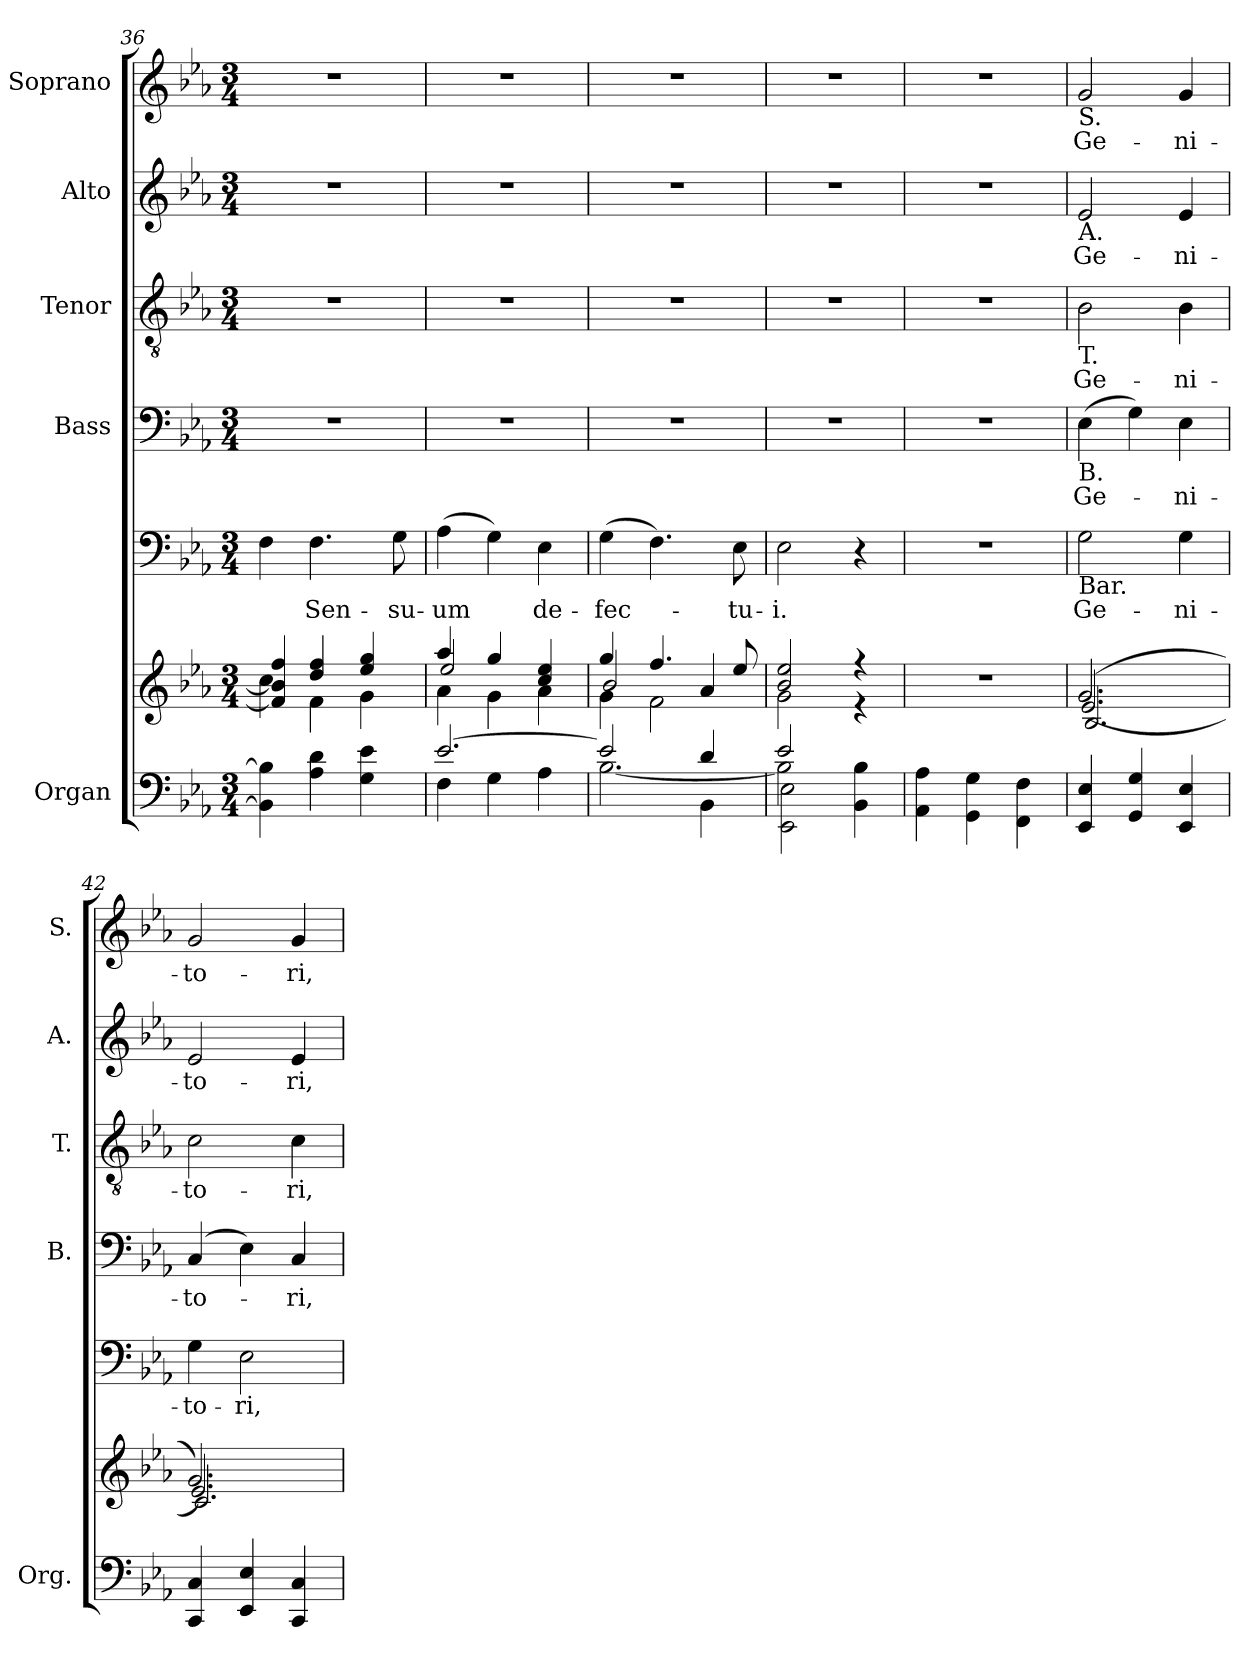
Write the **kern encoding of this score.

**kern	**kern	**kern	**text	**kern	**text	**kern	**text	**kern	**text	**kern	**text
*part6	*part6	*part5	*part5	*part4	*part4	*part3	*part3	*part2	*part2	*part1	*part1
*staff7	*staff6	*staff5	*staff5	*staff4	*staff4	*staff3	*staff3	*staff2	*staff2	*staff1	*staff1
*I"Organ	*	*	*	*I"Bass	*	*I"Tenor	*	*I"Alto	*	*I"Soprano	*
*I'Org.	*	*	*	*I'B.	*	*I'T.	*	*I'A.	*	*I'S.	*
*clefF4	*clefG2	*clefF4	*	*clefF4	*	*clefGv2	*	*clefG2	*	*clefG2	*
*	*	*	*	*	*	*ITrd7c12	*	*	*	*	*
*k[b-e-a-]	*k[b-e-a-]	*k[b-e-a-]	*	*k[b-e-a-]	*	*k[b-e-a-]	*	*k[b-e-a-]	*	*k[b-e-a-]	*
*E-:	*E-:	*E-:	*	*E-:	*	*E-:	*	*E-:	*	*E-:	*
*M3/4	*M3/4	*M3/4	*	*M3/4	*	*M3/4	*	*M3/4	*	*M3/4	*
=36	=36	=36	=36	=36	=36	=36	=36	=36	=36	=36	=36
*	*^	*	*	*	*	*	*	*	*	*	*
!	!	!	!	!	!LO:N:vis=1	!	!LO:N:vis=1	!	!LO:N:vis=1	!	!LO:N:vis=1	!
4BB-i\] 4B-i]	4cci\	4fi/] 4b-i] 4ffi	4Fi\	.	2.r	.	2.r	.	2.r	.	2.r	.
!	!	!	!	!LO:LY:b:color=#000000	!	!	!	!	!	!	!	!
4A-i\ 4di	4ddi/ 4ffi	4fi\	4.Fi\	Sen-	.	.	.	.	.	.	.	.
4Gi\ 4e-i	4ee-i/ 4ggi	4gi\	.	.	.	.	.	.	.	.	.	.
!	!	!	!	!LO:LY:b:color=#000000	!	!	!	!	!	!	!	!
.	.	.	8Gi\	-su-	.	.	.	.	.	.	.	.
=37	=37	=37	=37	=37	=37	=37	=37	=37	=37	=37	=37	=37
*^	*	*^	*	*	*	*	*	*	*	*	*	*
!	!	!	!	!	!	!LO:LY:b:color=#000000	!LO:N:vis=1	!	!LO:N:vis=1	!	!LO:N:vis=1	!	!LO:N:vis=1	!
[>2.e-i/	4Fi\	4aa-i/	2ee-i/	4a-i\	(4A-i\	-um	2.r	.	2.r	.	2.r	.	2.r	.
.	4Gi\	4ggi/	.	4gi\	4Gi\)	.	.	.	.	.	.	.	.	.
!	!	!	!	!	!	!LO:LY:b:color=#000000	!	!	!	!	!	!	!	!
.	4A-i\	4cci/ 4ee-i	4ryy	4a-i\	4E-i\	de-	.	.	.	.	.	.	.	.
=38	=38	=38	=38	=38	=38	=38	=38	=38	=38	=38	=38	=38	=38	=38
*	*^	*	*	*	*	*	*	*	*	*	*	*	*	*
!	!	!	!	!	!	!	!LO:LY:b:color=#000000	!LO:N:vis=1	!	!LO:N:vis=1	!	!LO:N:vis=1	!	!LO:N:vis=1	!
2e-i/]	[<2.B-i\	2ryy	4ggi/	2b-i/	4gi\	(4Gi\	-fec-	2.r	.	2.r	.	2.r	.	2.r	.
.	.	.	4.ffi/	.	2fi\	4.Fi\)	.	.	.	.	.	.	.	.	.
4di/	.	4BB-i\	.	4a-i/	.	.	.	.	.	.	.	.	.	.	.
!	!	!	!	!	!	!	!LO:LY:b:color=#000000	!	!	!	!	!	!	!	!
.	.	.	8ee-i/	.	.	8E-i\	-tu-	.	.	.	.	.	.	.	.
*	*	*	*	*v	*v	*	*	*	*	*	*	*	*	*	*
=39	=39	=39	=39	=39	=39	=39	=39	=39	=39	=39	=39	=39	=39	=39
!	!	!	!	!	!	!LO:LY:b:color=#000000	!LO:N:vis=1	!	!LO:N:vis=1	!	!LO:N:vis=1	!	!LO:N:vis=1	!
2e-i/	2B-i\]	2EE-i\ 2E-i	2b-i/ 2ee-i	2gi\	2E-i\	-i.	2.r	.	2.r	.	2.r	.	2.r	.
4ryy	4BB-i\ 4B-i	4ryy	4r	4r	4r	.	.	.	.	.	.	.	.	.
=40	=40	=40	=40	=40	=40	=40	=40	=40	=40	=40	=40	=40	=40	=40
!	!	!	!LO:N:vis=1	!	!LO:N:vis=1	!	!LO:N:vis=1	!	!LO:N:vis=1	!	!LO:N:vis=1	!	!LO:N:vis=1	!
*v	*v	*v	*	*	*	*	*	*	*	*	*	*	*	*
*	*v	*v	*	*	*	*	*	*	*	*	*	*
4AA-i\ 4A-i	2.r	2.r	.	2.r	.	2.r	.	2.r	.	2.r	.
4GGi\ 4Gi	.	.	.	.	.	.	.	.	.	.	.
4FFi\ 4Fi	.	.	.	.	.	.	.	.	.	.	.
!!LO:LB:g=z
=41	=41	=41	=41	=41	=41	=41	=41	=41	=41	=41	=41
*	*^	*	*	*	*	*	*	*	*	*	*
*	*	*^	*	*	*	*	*	*	*	*	*	*
!	!	!	!	!	!LO:LY:b:color=#000000	!	!	!	!	!	!	!	!
!	!	!	!	!	!	!	!LO:LY:b:color=#000000	!	!	!	!	!	!
!	!	!	!	!	!	!	!	!	!LO:LY:b:color=#000000	!	!	!	!
!	!	!	!	!	!	!	!	!	!	!	!LO:LY:b:color=#000000	!	!
!	!	!	!	!	!	!	!	!	!	!	!	!LO:TX:b:t=S.	!
!	!	!	!	!	!	!	!	!	!	!LO:TX:b:t=A.	!	!	!
!	!	!	!	!	!	!	!	!LO:TX:b:t=T.	!	!	!	!	!
!	!	!	!	!	!	!LO:TX:b:t=B.	!	!	!	!	!	!	!
!	!	!	!	!LO:TX:b:t=Bar.	!	!	!	!	!	!	!	!	!
!	!	!	!	!	!	!	!	!	!	!	!	!	!LO:LY:b:color=#000000
4EE-i/ 4E-i	(2.gi/	(2.e-i/	2.B-i/	2Gi\	Ge-	(4E-i\	Ge-	2BB-i\	Ge-	2e-i/	Ge-	2gi/	Ge-
4GGi/ 4Gi	.	.	.	.	.	4Gi\)	.	.	.	.	.	.	.
!	!	!	!	!	!LO:LY:b:color=#000000	!	!	!	!	!	!	!	!
!	!	!	!	!	!	!	!LO:LY:b:color=#000000	!	!	!	!	!	!
!	!	!	!	!	!	!	!	!	!LO:LY:b:color=#000000	!	!	!	!
!	!	!	!	!	!	!	!	!	!	!	!LO:LY:b:color=#000000	!	!
!	!	!	!	!	!	!	!	!	!	!	!	!	!LO:LY:b:color=#000000
4EE-i/ 4E-i	.	.	.	4Gi\	-ni-	4E-i\	-ni-	4BB-i\	-ni-	4e-i/	-ni-	4gi/	-ni-
=42	=42	=42	=42	=42	=42	=42	=42	=42	=42	=42	=42	=42	=42
!	!	!	!	!	!LO:LY:b:color=#000000	!	!	!	!	!	!	!	!
!	!	!	!	!	!	!	!LO:LY:b:color=#000000	!	!	!	!	!	!
!	!	!	!	!	!	!	!	!	!LO:LY:b:color=#000000	!	!	!	!
!	!	!	!	!	!	!	!	!	!	!	!LO:LY:b:color=#000000	!	!
!	!	!	!	!	!	!	!	!	!	!	!	!	!LO:LY:b:color=#000000
4CCi/ 4Ci	2.gi/)	2.e-i/)	2.ci/	4Gi\	-to-	(4Ci/	-to-	2Ci\	-to-	2e-i/	-to-	2gi/	-to-
!	!	!	!	!	!LO:LY:b:color=#000000	!	!	!	!	!	!	!	!
4EE-i/ 4E-i	.	.	.	2E-i\	-ri,	4E-i\)	.	.	.	.	.	.	.
!	!	!	!	!	!	!	!LO:LY:b:color=#000000	!	!	!	!	!	!
!	!	!	!	!	!	!	!	!	!LO:LY:b:color=#000000	!	!	!	!
!	!	!	!	!	!	!	!	!	!	!	!LO:LY:b:color=#000000	!	!
!	!	!	!	!	!	!	!	!	!	!	!	!	!LO:LY:b:color=#000000
4CCi/ 4Ci	.	.	.	.	.	4Ci/	-ri,	4Ci\	-ri,	4e-i/	-ri,	4gi/	-ri,
*	*v	*v	*v	*	*	*	*	*	*	*	*	*	*
=	=	=	=	=	=	=	=	=	=	=	=
*-	*-	*-	*-	*-	*-	*-	*-	*-	*-	*-	*-
